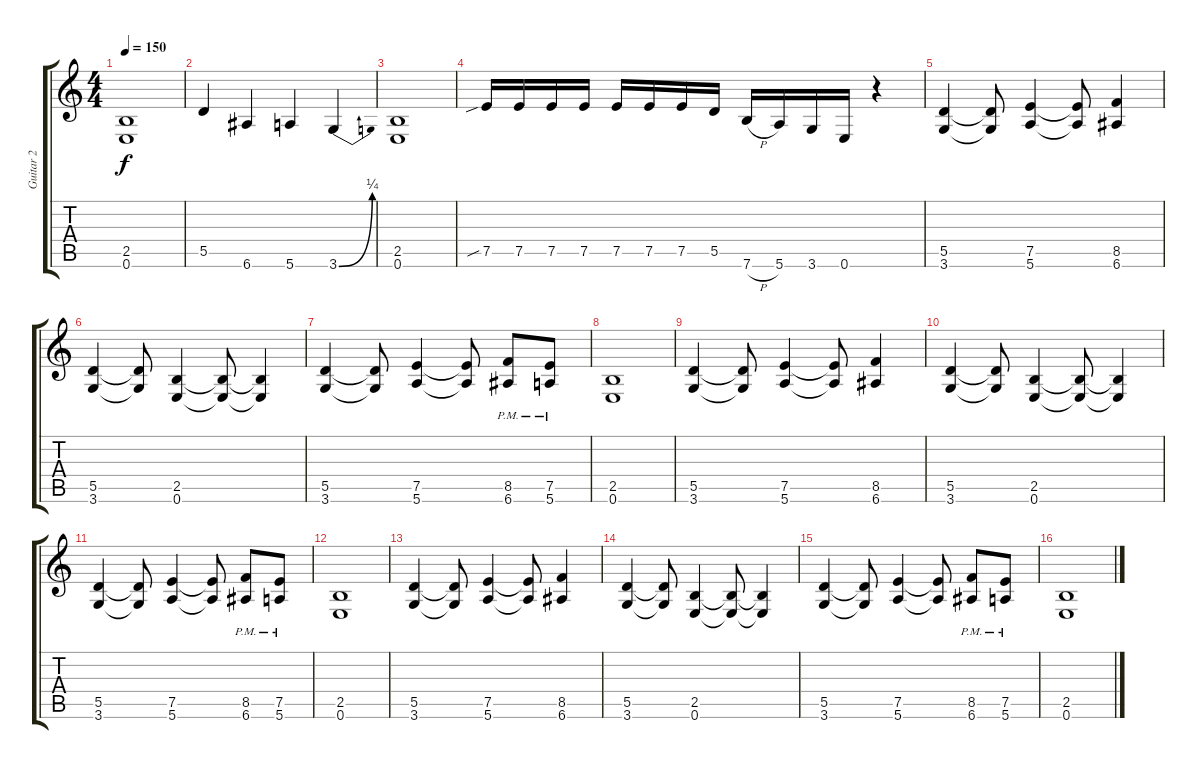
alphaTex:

\track ("Guitar 2" "Guitar 2") {instrument overdrivenguitar}
\staff {score tabs}
\tuning (E4 B3 G3 D3 A2 E2) {hide}
\ts (4 4)
\tempo 150
\clef g2
\ks c
(2.5{t} 0.6{t}).1{dy f} |
5.5.4 6.6.4 5.6.4 3.6{be (bend 0 0 60 1)}.4 |
(2.5 0.6).1 |
7.5{sib}.16 7.5.16 7.5.16 7.5.16 7.5.16 7.5.16 7.5.16 5.5.16 7.6{h}.16 5.6.16 3.6.16 0.6.16 r.4 |
(5.5 3.6).4 (5.5{t} 3.6{t}).8 (7.5 5.6).4 (7.5{t} 5.6{t}).8 (8.5 6.6).4 |
(5.5 3.6).4 (5.5{t} 3.6{t}).8 (2.5 0.6).4 (2.5{t} 0.6{t}).8 (2.5{t} 0.6{t}).4 |
(5.5 3.6).4 (5.5{t} 3.6{t}).8 (7.5 5.6).4 (7.5{t} 5.6{t}).8 (8.5{pm} 6.6{pm}).8 (7.5{pm} 5.6{pm}).8 |
(2.5 0.6).1 |
(5.5 3.6).4 (5.5{t} 3.6{t}).8 (7.5 5.6).4 (7.5{t} 5.6{t}).8 (8.5 6.6).4 |
(5.5 3.6).4 (5.5{t} 3.6{t}).8 (2.5 0.6).4 (2.5{t} 0.6{t}).8 (2.5{t} 0.6{t}).4 |
(5.5 3.6).4 (5.5{t} 3.6{t}).8 (7.5 5.6).4 (7.5{t} 5.6{t}).8 (8.5{pm} 6.6{pm}).8 (7.5{pm} 5.6{pm}).8 |
(2.5 0.6).1 |
(5.5 3.6).4 (5.5{t} 3.6{t}).8 (7.5 5.6).4 (7.5{t} 5.6{t}).8 (8.5 6.6).4 |
(5.5 3.6).4 (5.5{t} 3.6{t}).8 (2.5 0.6).4 (2.5{t} 0.6{t}).8 (2.5{t} 0.6{t}).4 |
(5.5 3.6).4 (5.5{t} 3.6{t}).8 (7.5 5.6).4 (7.5{t} 5.6{t}).8 (8.5{pm} 6.6{pm}).8 (7.5{pm} 5.6{pm}).8 |
(2.5 0.6).1
